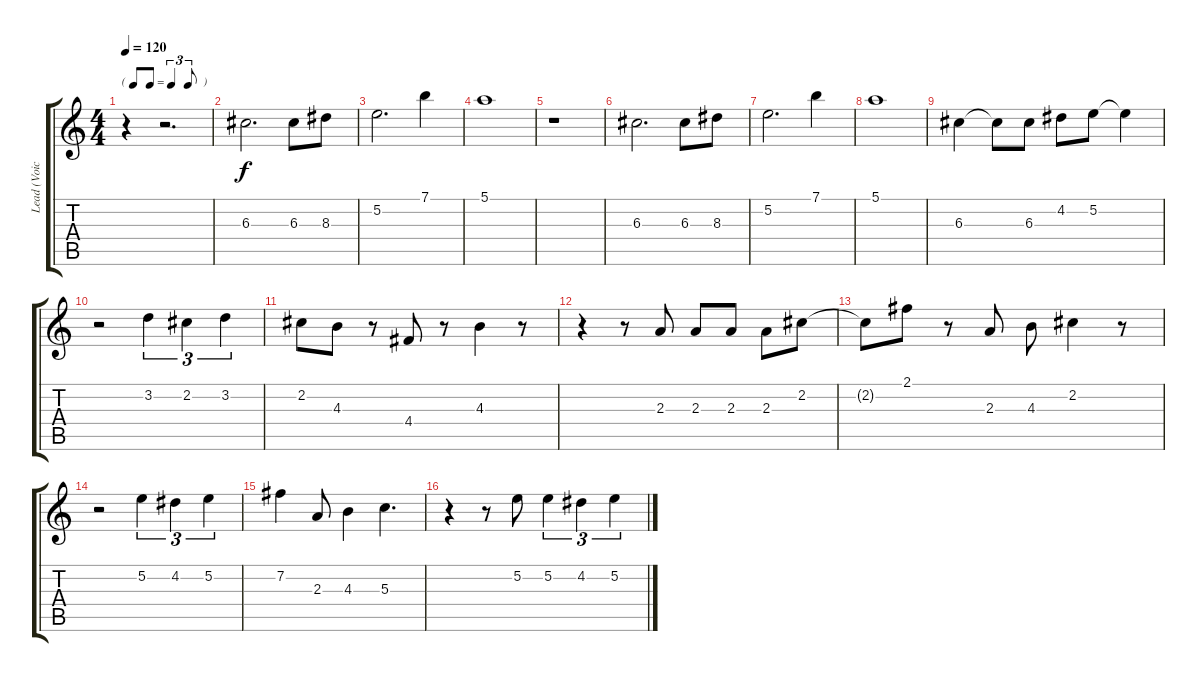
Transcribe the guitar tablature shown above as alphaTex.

\track ("Lead (Voice)" "Lead (Voic") {solo instrument electricguitarjazz}
\staff {score tabs}
\tuning (E4 B3 G3 D3 A2 E2) {hide}
\ts (4 4)
\tf triplet8th
\tempo 120
\clef g2
\ks c
r.4{dy f instrument electricguitarjazz} r.2{d} |
6.3.2{d} 6.3.8 8.3.8 |
5.2.2{d} 7.1.4 |
5.1.1 |
r.1 |
6.3.2{d} 6.3.8 8.3.8 |
5.2.2{d} 7.1.4 |
5.1.1 |
6.3.4 6.3{t}.8 6.3.8 4.2.8 5.2.8 5.2{t}.4 |
r.2 3.2.4{tu (3 2)} 2.2.4{tu (3 2)} 3.2.4{tu (3 2)} |
2.2.8 4.3.8 r.8 4.4.8 r.8 4.3.4 r.8 |
r.4 r.8 2.3.8 2.3.8 2.3.8 2.3.8 2.2.8 |
2.2{t}.8 2.1.8 r.8 2.3.8 4.3.8 2.2.4 r.8 |
r.2 5.2.4{tu (3 2)} 4.2.4{tu (3 2)} 5.2.4{tu (3 2)} |
7.2.4 2.3.8 4.3.4 5.3.4{d} |
r.4 r.8 5.2.8 5.2.4{tu (3 2)} 4.2.4{tu (3 2)} 5.2.4{tu (3 2)}
